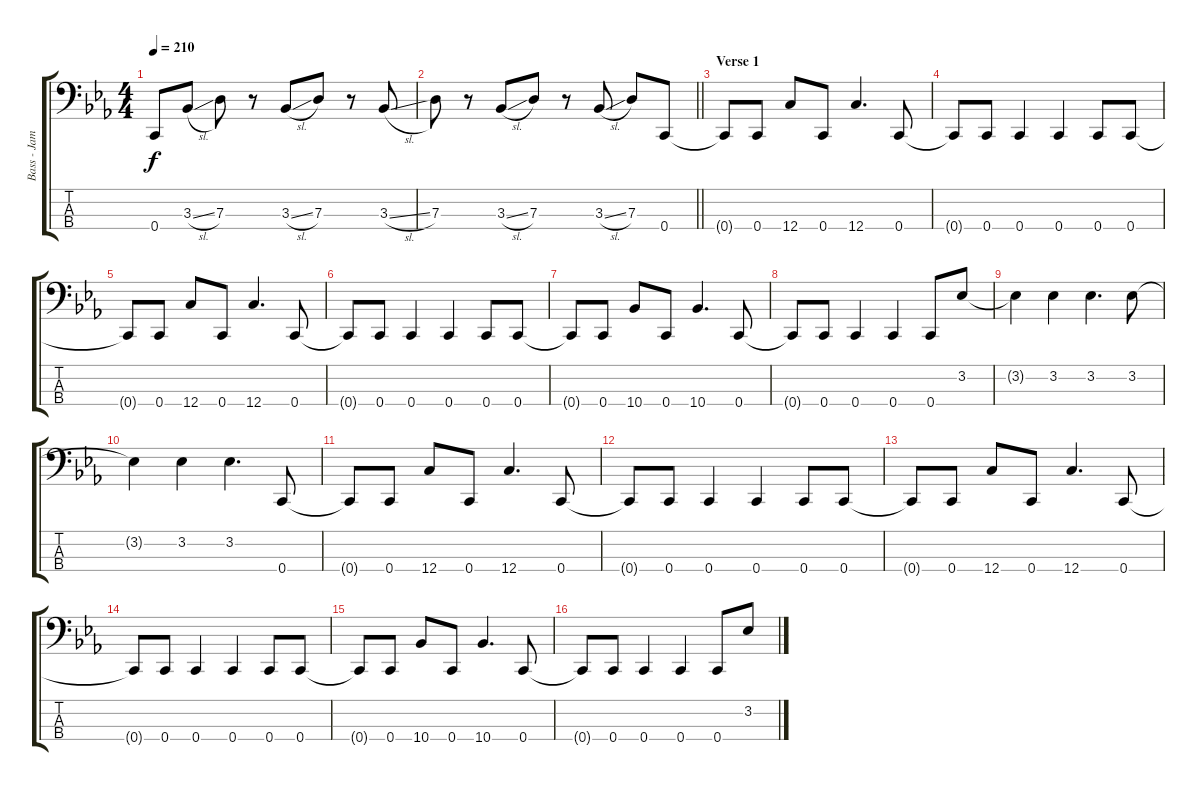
\track ("Bass - James Johnston" "Bass - Jam") {instrument electricbassfinger}
\staff {score tabs}
\tuning (F2 C2 G1 C1) {hide}
\ts (4 4)
\tempo 210
\clef f4
\ks cminor
0.4{t}.8{dy f} 3.3{sl}.8 7.3.8 r.8 3.3{sl}.8 7.3.8 r.8 3.3{sl}.8 |
\barLineRight lightlight
7.3.8 r.8 3.3{sl}.8 7.3.8 r.8 3.3{sl}.8 7.3.8 0.4.8 |
\section ("" "Verse 1")
0.4{t}.8 0.4.8 12.4.8 0.4.8 12.4.4{d} 0.4.8 |
0.4{t}.8 0.4.8 0.4.4 0.4.4 0.4.8 0.4.8 |
0.4{t}.8 0.4.8 12.4.8 0.4.8 12.4.4{d} 0.4.8 |
0.4{t}.8 0.4.8 0.4.4 0.4.4 0.4.8 0.4.8 |
0.4{t}.8 0.4.8 10.4.8 0.4.8 10.4.4{d} 0.4.8 |
0.4{t}.8 0.4.8 0.4.4 0.4.4 0.4.8 3.2.8 |
3.2{t}.4 3.2.4 3.2.4{d} 3.2.8 |
3.2{t}.4 3.2.4 3.2.4{d} 0.4.8 |
0.4{t}.8 0.4.8 12.4.8 0.4.8 12.4.4{d} 0.4.8 |
0.4{t}.8 0.4.8 0.4.4 0.4.4 0.4.8 0.4.8 |
0.4{t}.8 0.4.8 12.4.8 0.4.8 12.4.4{d} 0.4.8 |
0.4{t}.8 0.4.8 0.4.4 0.4.4 0.4.8 0.4.8 |
0.4{t}.8 0.4.8 10.4.8 0.4.8 10.4.4{d} 0.4.8 |
0.4{t}.8 0.4.8 0.4.4 0.4.4 0.4.8 3.2.8
